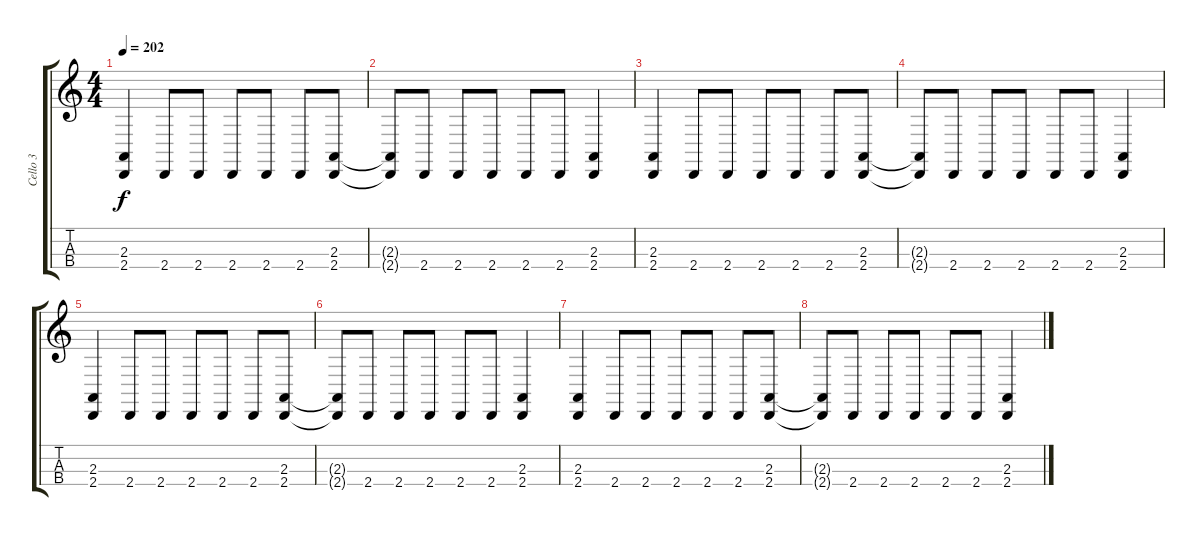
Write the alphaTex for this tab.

\track ("Cello 3" "Cello 3") {instrument cello}
\staff {score tabs}
\tuning (A3 D3 G2 C2) {hide}
\ts (4 4)
\tempo 202
\clef g2
\ks c
(2.3 2.4).4{dy f} 2.4.8 2.4.8 2.4.8 2.4.8 2.4.8 (2.3 2.4).8 |
(2.3{t} 2.4{t}).8 2.4.8 2.4.8 2.4.8 2.4.8 2.4.8 (2.3 2.4).4 |
(2.3 2.4).4 2.4.8 2.4.8 2.4.8 2.4.8 2.4.8 (2.3 2.4).8 |
(2.3{t} 2.4{t}).8 2.4.8 2.4.8 2.4.8 2.4.8 2.4.8 (2.3 2.4).4 |
(2.3 2.4).4 2.4.8 2.4.8 2.4.8 2.4.8 2.4.8 (2.3 2.4).8 |
(2.3{t} 2.4{t}).8 2.4.8 2.4.8 2.4.8 2.4.8 2.4.8 (2.3 2.4).4 |
(2.3 2.4).4 2.4.8 2.4.8 2.4.8 2.4.8 2.4.8 (2.3 2.4).8 |
(2.3{t} 2.4{t}).8 2.4.8 2.4.8 2.4.8 2.4.8 2.4.8 (2.3 2.4).4
